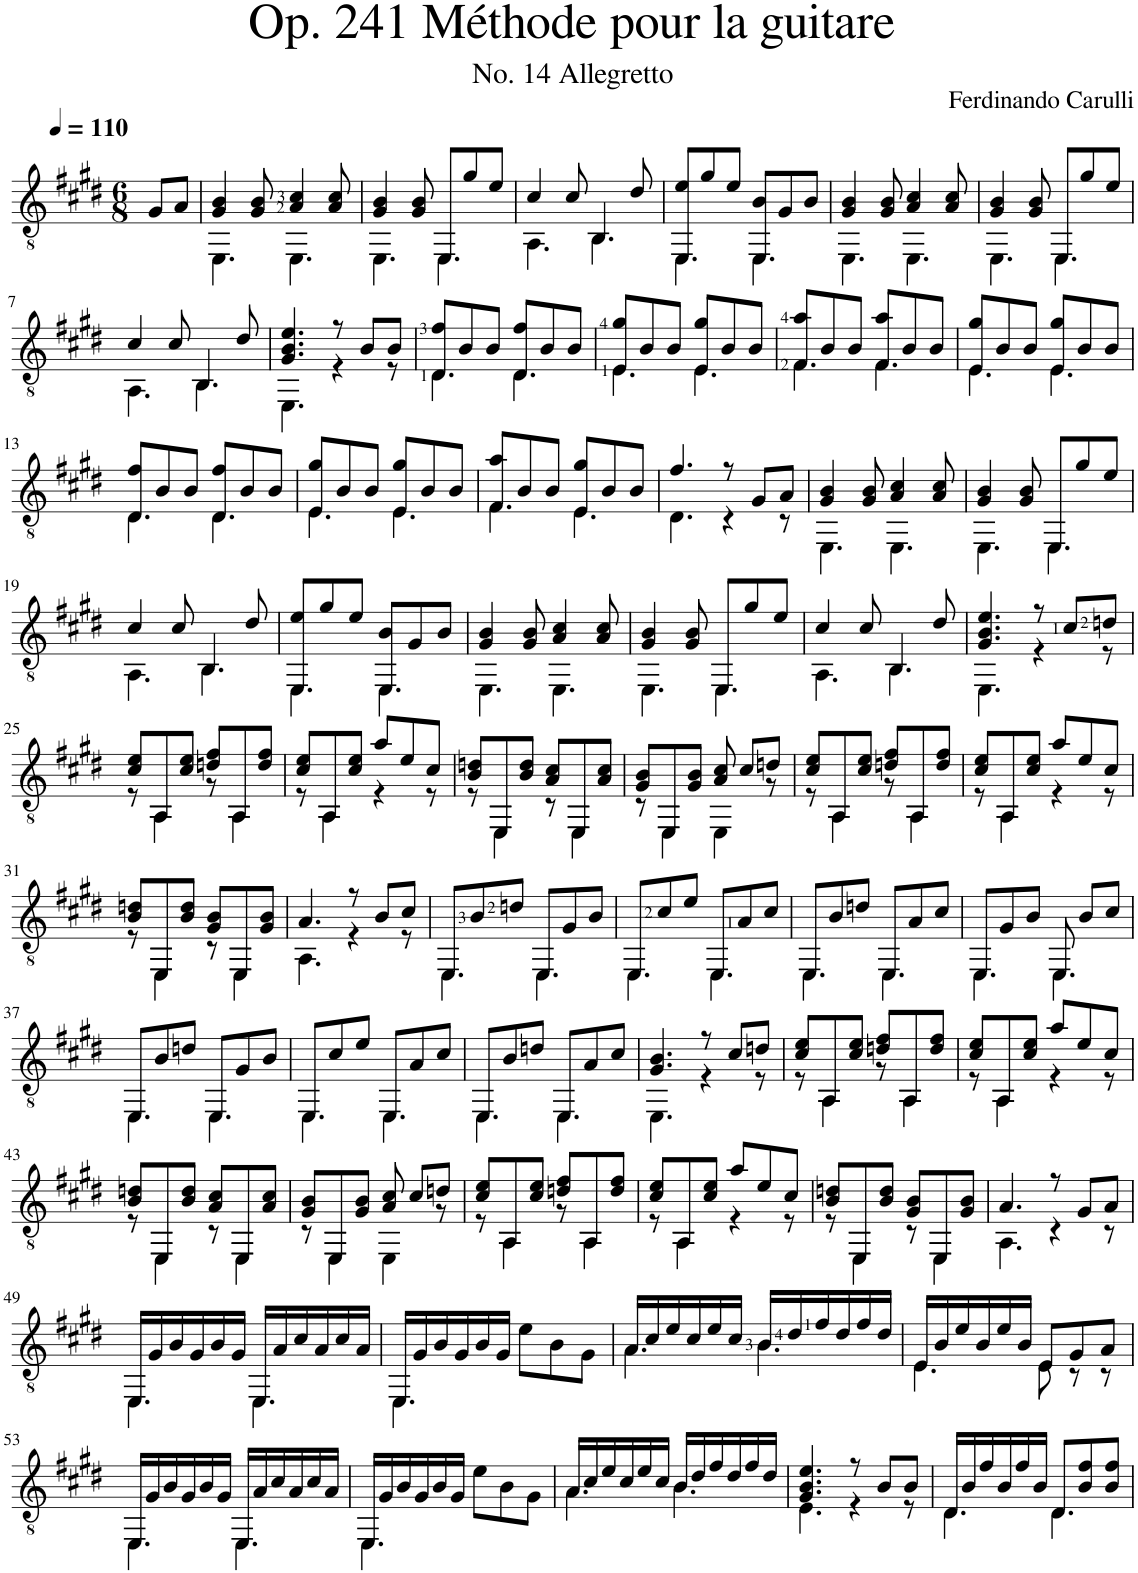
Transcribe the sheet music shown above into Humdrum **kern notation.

**kern
*part1
*staff1
*I"Classical Guitar
*I'Guit.
*clefGv2
*k[f#c#g#d#]
*M6/8
*MM110
=
8G#/L
8A/J
=1
*^
4G#/ 4B/	4.EE\
8G#/ 8B/	.
4A/ 4c#/	4.EE\
8A/ 8c#/	.
=2	=2
4G#/ 4B/	4.EE\
8G#/ 8B/	.
8EE/L	4.EE\
8g#/	.
8e/J	.
=3	=3
4c#/	4.AA\
8c#/	.
4BB/	4.BB\
8d#/	.
=4	=4
8EE/ 8e/L	4.EE\
8g#/	.
8e/J	.
8EE/ 8B/L	4.EE\
8G#/	.
8B/J	.
=5	=5
4G#/ 4B/	4.EE\
8G#/ 8B/	.
4A/ 4c#/	4.EE\
8A/ 8c#/	.
=6	=6
4G#/ 4B/	4.EE\
8G#/ 8B/	.
8EE/L	4.EE\
8g#/	.
8e/J	.
!!LO:LB:g=z	!!
=7	=7
4c#/	4.AA\
8c#/	.
4BB/	4.BB\
8d#/	.
=8	=8
4.G#/ 4.B/ 4.e/	4.EE\
8r	4r
8B/L	.
8B/J	8r
=9	=9
8D#/ 8f#/L	4.D#\
8B/	.
8B/J	.
8D#/ 8f#/L	4.D#\
8B/	.
8B/J	.
=10	=10
8E/ 8g#/L	4.E\
8B/	.
8B/J	.
8E/ 8g#/L	4.E\
8B/	.
8B/J	.
=11	=11
8F#/ 8a/L	4.F#\
8B/	.
8B/J	.
8F#/ 8a/L	4.F#\
8B/	.
8B/J	.
=12	=12
8E/ 8g#/L	4.E\
8B/	.
8B/J	.
8E/ 8g#/L	4.E\
8B/	.
8B/J	.
!!LO:LB:g=z	!!
=13	=13
8D#/ 8f#/L	4.D#\
8B/	.
8B/J	.
8D#/ 8f#/L	4.D#\
8B/	.
8B/J	.
=14	=14
8E/ 8g#/L	4.E\
8B/	.
8B/J	.
8E/ 8g#/L	4.E\
8B/	.
8B/J	.
=15	=15
8F#/ 8a/L	4.F#\
8B/	.
8B/J	.
8E/ 8g#/L	4.E\
8B/	.
8B/J	.
=16	=16
4.f#/	4.D#\
8r	4r
8G#/L	.
8A/J	8r
=17	=17
4G#/ 4B/	4.EE\
8G#/ 8B/	.
4A/ 4c#/	4.EE\
8A/ 8c#/	.
=18	=18
4G#/ 4B/	4.EE\
8G#/ 8B/	.
8EE/L	4.EE\
8g#/	.
8e/J	.
!!LO:LB:g=z	!!
=19	=19
4c#/	4.AA\
8c#/	.
4BB/	4.BB\
8d#/	.
=20	=20
8EE/ 8e/L	4.EE\
8g#/	.
8e/J	.
8EE/ 8B/L	4.EE\
8G#/	.
8B/J	.
=21	=21
4G#/ 4B/	4.EE\
8G#/ 8B/	.
4A/ 4c#/	4.EE\
8A/ 8c#/	.
=22	=22
4G#/ 4B/	4.EE\
8G#/ 8B/	.
8EE/L	4.EE\
8g#/	.
8e/J	.
=23	=23
4c#/	4.AA\
8c#/	.
4BB/	4.BB\
8d#/	.
=24	=24
4.G#/ 4.B/ 4.e/	4.EE\
8r	4r
8c#/L	.
8dn/J	8r
!!LO:LB:g=z	!!
=25	=25
8c#/ 8e/L	8r
8AA/	4AA\
8c#/ 8e/J	.
8dn/ 8f#/L	8r
8AA/	4AA\
8d/ 8f#/J	.
=26	=26
8c#/ 8e/L	8r
8AA/	4AA\
8c#/ 8e/J	.
8a/L	4r
8e/	.
8c#/J	8r
=27	=27
8B/ 8dn/L	8r
8EE/	4EE\
8B/ 8d/J	.
8A/ 8c#/L	8r
8EE/	4EE\
8A/ 8c#/J	.
=28	=28
8G#/ 8B/L	8r
8EE/	4EE\
8G#/ 8B/J	.
8A/ 8c#/	4EE\
8c#/L	.
8dn/J	8r
=29	=29
8c#/ 8e/L	8r
8AA/	4AA\
8c#/ 8e/J	.
8dn/ 8f#/L	8r
8AA/	4AA\
8d/ 8f#/J	.
=30	=30
8c#/ 8e/L	8r
8AA/	4AA\
8c#/ 8e/J	.
8a/L	4r
8e/	.
8c#/J	8r
!!LO:LB:g=z	!!
=31	=31
8B/ 8dn/L	8r
8EE/	4EE\
8B/ 8d/J	.
8G#/ 8B/L	8r
8EE/	4EE\
8G#/ 8B/J	.
=32	=32
4.A/	4.AA\
8r	4r
8B/L	.
8c#/J	8r
=33	=33
8EE/L	4.EE\
8B/	.
8dn/J	.
8EE/L	4.EE\
8G#/	.
8B/J	.
=34	=34
8EE/L	4.EE\
8c#/	.
8e/J	.
8EE/L	4.EE\
8A/	.
8c#/J	.
=35	=35
8EE/L	4.EE\
8B/	.
8dn/J	.
8EE/L	4.EE\
8A/	.
8c#/J	.
=36	=36
8EE/L	4.EE\
8G#/	.
8B/J	.
8EE/	4.EE\
8B/L	.
8c#/J	.
!!LO:LB:g=z	!!
=37	=37
8EE/L	4.EE\
8B/	.
8dn/J	.
8EE/L	4.EE\
8G#/	.
8B/J	.
=38	=38
8EE/L	4.EE\
8c#/	.
8e/J	.
8EE/L	4.EE\
8A/	.
8c#/J	.
=39	=39
8EE/L	4.EE\
8B/	.
8dn/J	.
8EE/L	4.EE\
8A/	.
8c#/J	.
=40	=40
4.G#/ 4.B/	4.EE\
8r	4r
8c#/L	.
8dn/J	8r
=41	=41
8c#/ 8e/L	8r
8AA/	4AA\
8c#/ 8e/J	.
8dn/ 8f#/L	8r
8AA/	4AA\
8d/ 8f#/J	.
=42	=42
8c#/ 8e/L	8r
8AA/	4AA\
8c#/ 8e/J	.
8a/L	4r
8e/	.
8c#/J	8r
!!LO:LB:g=z	!!
=43	=43
8B/ 8dn/L	8r
8EE/	4EE\
8B/ 8d/J	.
8A/ 8c#/L	8r
8EE/	4EE\
8A/ 8c#/J	.
=44	=44
8G#/ 8B/L	8r
8EE/	4EE\
8G#/ 8B/J	.
8A/ 8c#/	4EE\
8c#/L	.
8dn/J	8r
=45	=45
8c#/ 8e/L	8r
8AA/	4AA\
8c#/ 8e/J	.
8dn/ 8f#/L	8r
8AA/	4AA\
8d/ 8f#/J	.
=46	=46
8c#/ 8e/L	8r
8AA/	4AA\
8c#/ 8e/J	.
8a/L	4r
8e/	.
8c#/J	8r
=47	=47
8B/ 8dn/L	8r
8EE/	4EE\
8B/ 8d/J	.
8G#/ 8B/L	8r
8EE/	4EE\
8G#/ 8B/J	.
=48	=48
4.A/	4.AA\
8r	4r
8G#/L	.
8A/J	8r
!!LO:LB:g=z	!!
=49	=49
16EE/LL	4.EE\
16G#/	.
16B/	.
16G#/	.
16B/	.
16G#/JJ	.
16EE/LL	4.EE\
16A/	.
16c#/	.
16A/	.
16c#/	.
16A/JJ	.
=50	=50
16EE/LL	4.EE\
16G#/	.
16B/	.
16G#/	.
16B/	.
16G#/JJ	.
8e\L	4.ryy
8B\	.
8G#\J	.
=51	=51
16A/LL	4.A\
16c#/	.
16e/	.
16c#/	.
16e/	.
16c#/JJ	.
16B/LL	4.B\
16d#/	.
16f#/	.
16d#/	.
16f#/	.
16d#/JJ	.
=52	=52
16E/LL	4.E\
16B/	.
16e/	.
16B/	.
16e/	.
16B/JJ	.
8E/L	8E\
8G#/	8r
8A/J	8r
!!LO:LB:g=z	!!
=53	=53
16EE/LL	4.EE\
16G#/	.
16B/	.
16G#/	.
16B/	.
16G#/JJ	.
16EE/LL	4.EE\
16A/	.
16c#/	.
16A/	.
16c#/	.
16A/JJ	.
=54	=54
16EE/LL	4.EE\
16G#/	.
16B/	.
16G#/	.
16B/	.
16G#/JJ	.
8e\L	4.ryy
8B\	.
8G#\J	.
=55	=55
16A/LL	4.A\
16c#/	.
16e/	.
16c#/	.
16e/	.
16c#/JJ	.
16B/LL	4.B\
16d#/	.
16f#/	.
16d#/	.
16f#/	.
16d#/JJ	.
=56	=56
4.G#/ 4.B/ 4.e/	4.E\
8r	4r
8B/L	.
8B/J	8r
=57	=57
16D#/LL	4.D#\
16B/	.
16f#/	.
16B/	.
16f#/	.
16B/JJ	.
8D#/L	4.D#\
8B/ 8f#/	.
8B/ 8f#/J	.
*v	*v
=
*-
